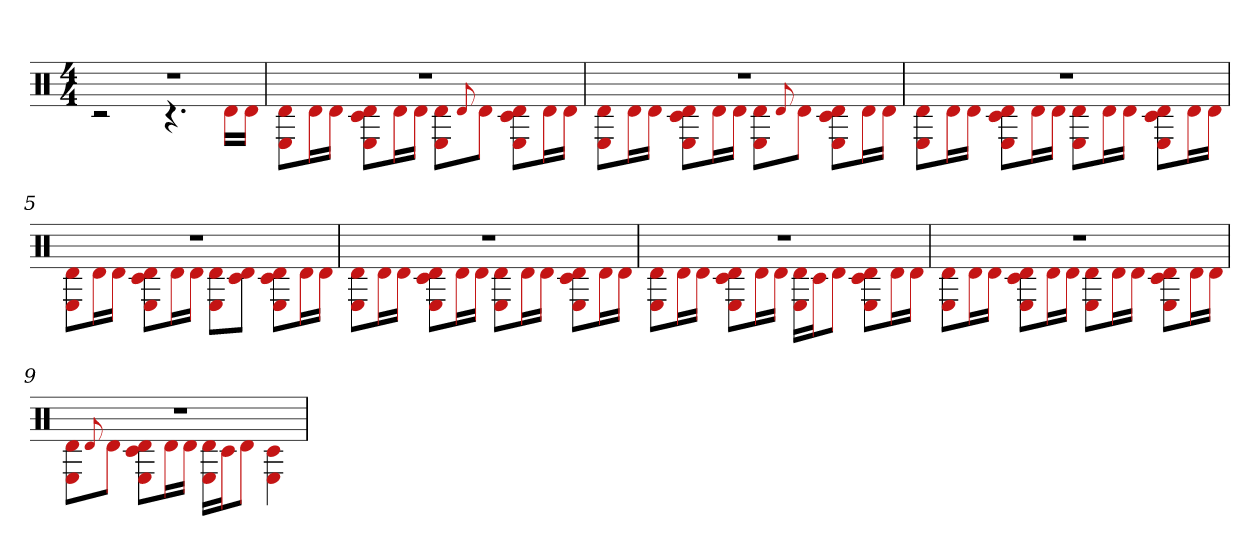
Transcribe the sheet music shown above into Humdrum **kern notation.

**kern
*part1
*staff1
*clefX
*k[]
*M4/4
=1
*^
1r	2r
.	4.r
.	16dLL
.	16dJJ
=2	=2
1r	8d 8EL
.	16dL
.	16dJJ
.	8d 8c# 8EL
.	16dL
.	16dJJ
.	8E 8dL
.	8qqd
.	8dJ
.	8d 8E 8c#L
.	16dL
.	16dJJ
=3	=3
1r	8d 8EL
.	16dL
.	16dJJ
.	8d 8E 8c#L
.	16dL
.	16dJJ
.	8E 8dL
.	8qqd
.	8dJ
.	8d 8c# 8EL
.	16dL
.	16dJJ
=4	=4
1r	8E 8dL
.	16dL
.	16dJJ
.	8E 8c# 8dL
.	16dL
.	16dJJ
.	8E 8dL
.	16dL
.	16dJJ
.	8E 8d 8c#L
.	16dL
.	16dJJ
=5	=5
1r	8E 8dL
.	16dL
.	16dJJ
.	8d 8E 8c#L
.	16dL
.	16dJJ
.	8d 8EL
.	8d 8c#J
.	8E 8d 8c#L
.	16dL
.	16dJJ
=6	=6
1r	8E 8dL
.	16dL
.	16dJJ
.	8E 8d 8c#L
.	16dL
.	16dJJ
.	8d 8EL
.	16dL
.	16dJJ
.	8d 8E 8c#L
.	16dL
.	16dJJ
=7	=7
1r	8d 8EL
.	16dL
.	16dJJ
.	8d 8c# 8EL
.	16dL
.	16dJJ
.	16d 16ELL
.	16c#J
.	8dJ
.	8E 8d 8c#L
.	16dL
.	16dJJ
=8	=8
1r	8E 8dL
.	16dL
.	16dJJ
.	8E 8d 8c#L
.	16dL
.	16dJJ
.	8E 8dL
.	16dL
.	16dJJ
.	8E 8d 8c#L
.	16dL
.	16dJJ
=9	=9
1r	8d 8EL
.	8qqd
.	8dJ
.	8E 8d 8c#L
.	16dL
.	16dJJ
.	16d 16ELL
.	16c#J
.	8dJ
.	4E 4c#
*v	*v
=
*-
